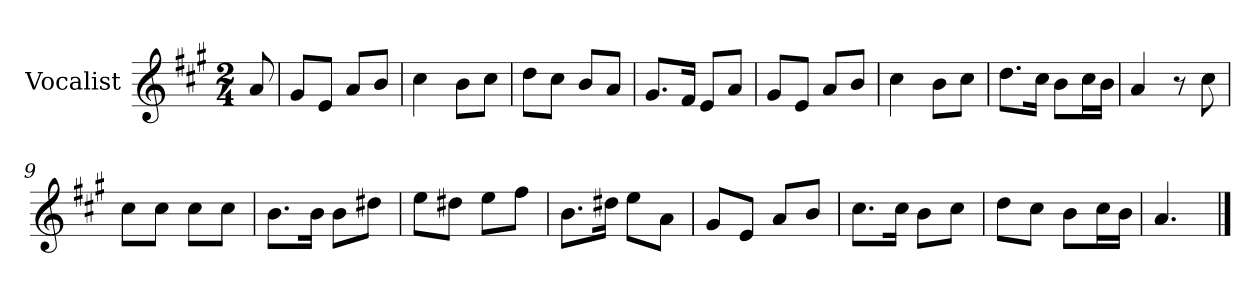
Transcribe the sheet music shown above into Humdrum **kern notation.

**kern
*part1
*staff1
*I"Vocalist
*k[f#c#g#]
*A:
*M2/4
=
8a
=1
8g#L
8eJ
8aL
8bJ
=2
4cc#
8bL
8cc#J
=3
8ddL
8cc#J
8bL
8aJ
=4
8.g#L
16f#Jk
8eL
8aJ
=5
8g#L
8eJ
8aL
8bJ
=6
4cc#
8bL
8cc#J
=7
8.ddL
16cc#Jk
8bL
16cc#L
16bJJ
=8
4a
8r
8cc#
=9
8cc#L
8cc#J
8cc#L
8cc#J
=10
8.bL
16bJk
8bL
8dd#XJ
=11
8eeL
8dd#XJ
8eeL
8ff#J
=12
8.bL
16dd#XJk
8eeL
8aJ
=13
8g#L
8eJ
8aL
8bJ
=14
8.cc#L
16cc#Jk
8bL
8cc#J
=15
8ddL
8cc#J
8bL
16cc#L
16bJJ
=16
4.a
==
*-
